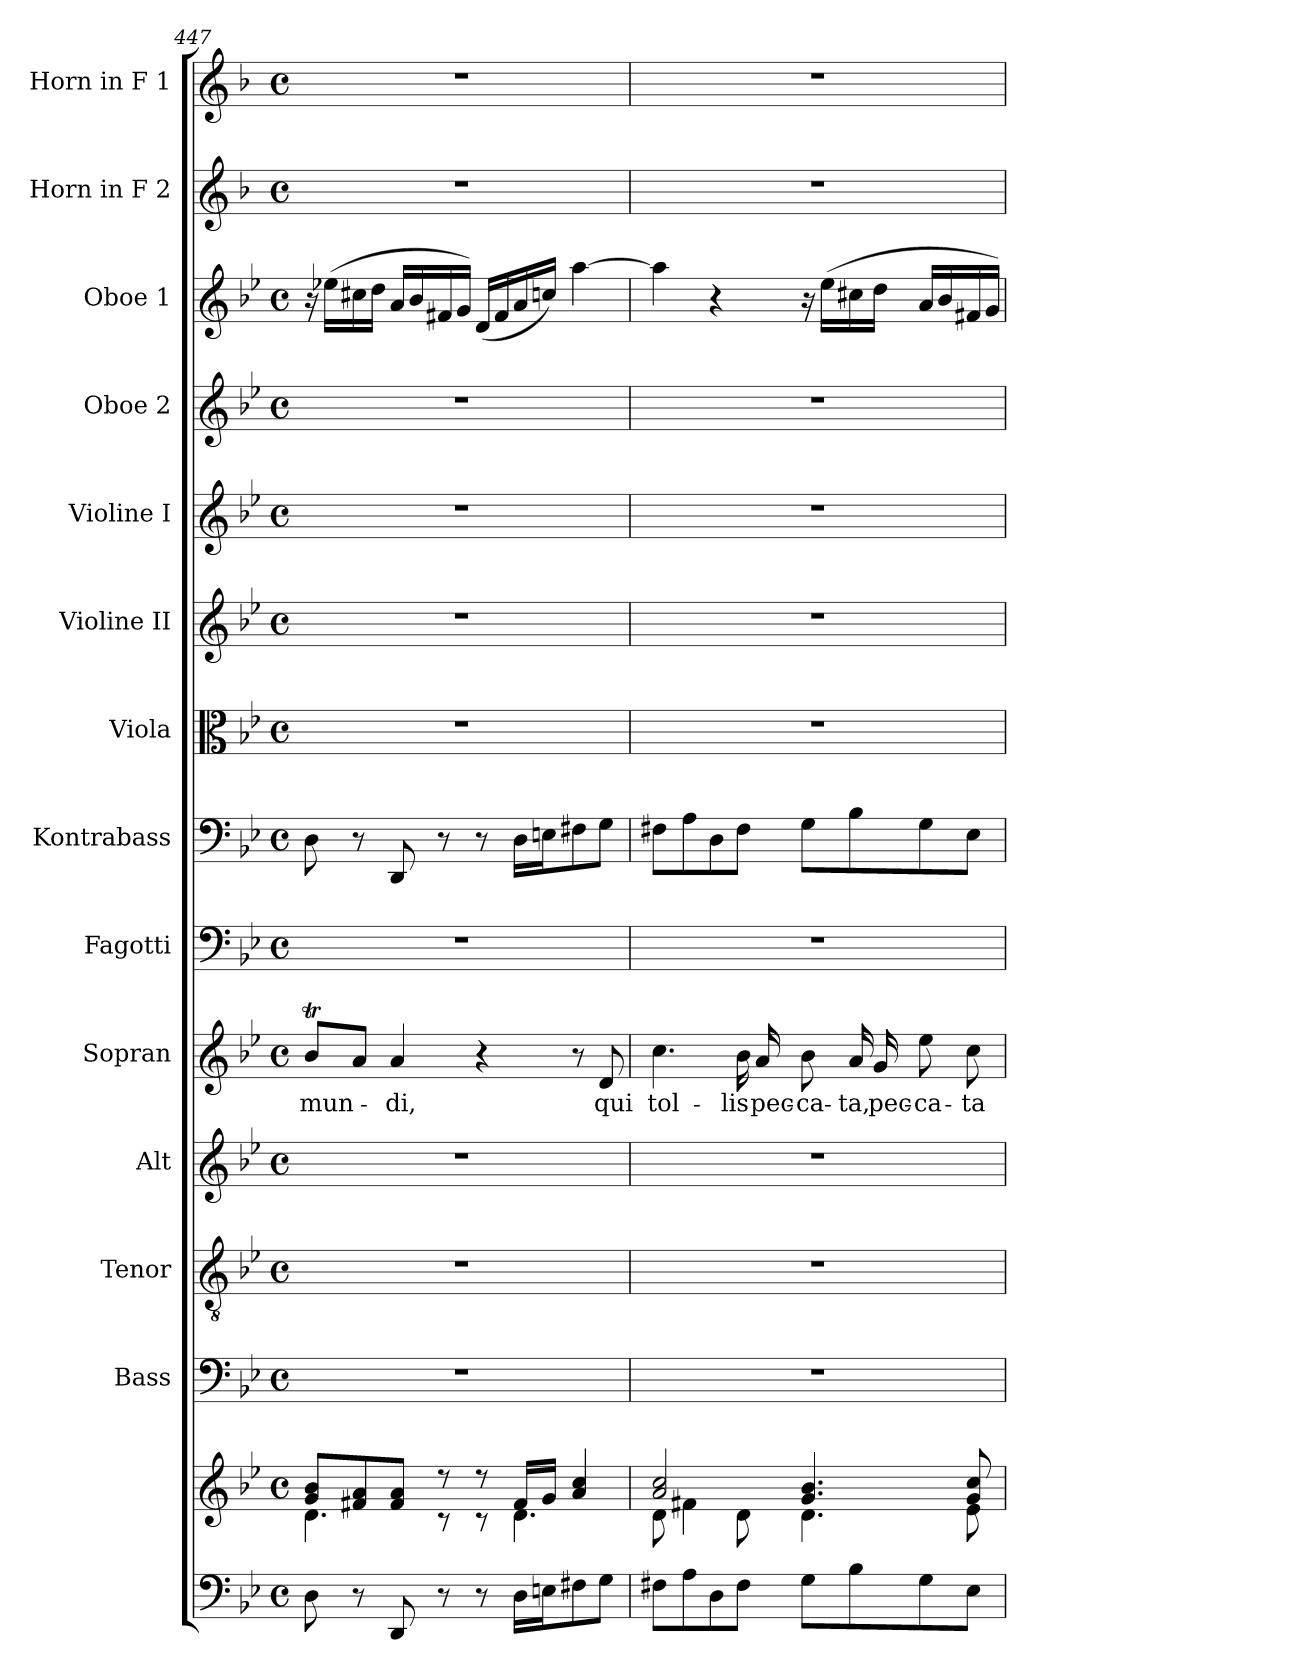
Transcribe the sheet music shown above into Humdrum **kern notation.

**kern	**kern	**kern	**kern	**kern	**kern	**text	**kern	**kern	**kern	**kern	**kern	**kern	**kern	**kern	**kern
*part14	*part14	*part13	*part12	*part11	*part10	*part10	*part9	*part8	*part7	*part6	*part5	*part4	*part3	*part2	*part1
*staff15	*staff14	*staff13	*staff12	*staff11	*staff10	*staff10	*staff9	*staff8	*staff7	*staff6	*staff5	*staff4	*staff3	*staff2	*staff1
*	*	*I"Bass	*I"Tenor	*I"Alt	*I"Sopran	*	*I"Fagotti	*I"Kontrabass	*I"Viola	*I"Violine II	*I"Violine I	*I"Oboe 2	*I"Oboe 1	*I"Horn in F 2	*I"Horn in F 1
*	*	*I'B.	*I'T.	*I'A.	*I'S.	*	*I'Fg.	*I'Kb.	*I'Vla.	*I'Vl. II	*I'Vl. I	*I'Ob. 2	*I'Ob. 1	*	*
!!LO:PB:g=z
*clefF4	*clefG2	*clefF4	*clefGv2	*clefG2	*clefG2	*	*clefF4	*clefF4	*clefC3	*clefG2	*clefG2	*clefG2	*clefG2	*clefG2	*clefG2
*	*	*	*	*	*	*	*	*ITrd7c12	*	*	*	*	*	*ITrd4c7	*ITrd4c7
*k[b-e-]	*k[b-e-]	*k[b-e-]	*k[b-e-]	*k[b-e-]	*k[b-e-]	*	*k[b-e-]	*k[b-e-]	*k[b-e-]	*k[b-e-]	*k[b-e-]	*k[b-e-]	*k[b-e-]	*k[b-e-]	*k[b-e-]
*B-:	*B-:	*B-:	*B-:	*B-:	*B-:	*	*B-:	*B-:	*B-:	*B-:	*B-:	*B-:	*B-:	*B-:	*B-:
*M4/4	*M4/4	*M4/4	*M4/4	*M4/4	*M4/4	*	*M4/4	*M4/4	*M4/4	*M4/4	*M4/4	*M4/4	*M4/4	*M4/4	*M4/4
*met(c)	*met(c)	*met(c)	*met(c)	*met(c)	*met(c)	*	*met(c)	*met(c)	*met(c)	*met(c)	*met(c)	*met(c)	*met(c)	*met(c)	*met(c)
=447	=447	=447	=447	=447	=447	=447	=447	=447	=447	=447	=447	=447	=447	=447	=447
*	*^	*	*	*	*	*	*	*	*	*	*	*	*	*	*
!	!	!	!	!	!	!	!LO:LY:b	!	!	!	!	!	!	!	!	!
8D\	8g/ 8b-/L	4.d\	1r	1r	1r	8b-T/L	mun-	1r	8DD\	1r	1r	1r	1r	16r	1r	1r
.	.	.	.	.	.	.	.	.	.	.	.	.	.	(>16ee-X\LL	.	.
8r	8f#X/ 8a/	.	.	.	.	8a/J	.	.	8r	.	.	.	.	16cc#X\	.	.
.	.	.	.	.	.	.	.	.	.	.	.	.	.	16dd\JJ	.	.
!	!	!	!	!	!	!	!LO:LY:b	!	!	!	!	!	!	!	!	!
8DD/	8f#/ 8a/J	.	.	.	.	4a/	-di,	.	8DDD/	.	.	.	.	16a/LL	.	.
.	.	.	.	.	.	.	.	.	.	.	.	.	.	16b-/	.	.
8r	8r	8r	.	.	.	.	.	.	8r	.	.	.	.	16f#X/	.	.
.	.	.	.	.	.	.	.	.	.	.	.	.	.	16g/JJ)	.	.
8r	8r	8r	.	.	.	4r	.	.	8r	.	.	.	.	(<16d/LL	.	.
.	.	.	.	.	.	.	.	.	.	.	.	.	.	16f#/	.	.
16D\LL	16f#/LL	4.d\	.	.	.	.	.	.	16DD\LL	.	.	.	.	16a/	.	.
16En\J	16g/JJ	.	.	.	.	.	.	.	16EEn\J	.	.	.	.	16ccn/JJ)	.	.
8F#X\	4a/ 4cc/	.	.	.	.	8r	.	.	8FF#X\	.	.	.	.	[4aa\	.	.
!	!	!	!	!	!	!	!LO:LY:b	!	!	!	!	!	!	!	!	!
8G\J	.	.	.	.	.	8d/	qui	.	8GG\J	.	.	.	.	.	.	.
=448	=448	=448	=448	=448	=448	=448	=448	=448	=448	=448	=448	=448	=448	=448	=448	=448
!	!	!	!	!	!	!	!LO:LY:b	!	!	!	!	!	!	!	!	!
8F#X\L	2a/ 2cc/	8d\	1r	1r	1r	4.cc\	tol-	1r	8FF#X\L	1r	1r	1r	1r	4aa\]	1r	1r
8A\	.	4f#X\	.	.	.	.	.	.	8AA\	.	.	.	.	.	.	.
8D\	.	.	.	.	.	.	.	.	8DD\	.	.	.	.	4r	.	.
!	!	!	!	!	!	!	!LO:LY:b	!	!	!	!	!	!	!	!	!
8F#\J	.	8d\	.	.	.	16b-\	-lis	.	8FF#\J	.	.	.	.	.	.	.
!	!	!	!	!	!	!	!LO:LY:b	!	!	!	!	!	!	!	!	!
.	.	.	.	.	.	16a/	pec-	.	.	.	.	.	.	.	.	.
!	!	!	!	!	!	!	!LO:LY:b	!	!	!	!	!	!	!	!	!
8G\L	4.g/ 4.b-/	4.d\	.	.	.	8b-\	-ca-	.	8GG\L	.	.	.	.	16r	.	.
.	.	.	.	.	.	.	.	.	.	.	.	.	.	(>16ee-\LL	.	.
!	!	!	!	!	!	!	!LO:LY:b	!	!	!	!	!	!	!	!	!
8B-\	.	.	.	.	.	16a/	-ta,	.	8BB-\	.	.	.	.	16cc#X\	.	.
!	!	!	!	!	!	!	!LO:LY:b	!	!	!	!	!	!	!	!	!
.	.	.	.	.	.	16g/	pec-	.	.	.	.	.	.	16dd\JJ	.	.
!	!	!	!	!	!	!	!LO:LY:b	!	!	!	!	!	!	!	!	!
8G\	.	.	.	.	.	8ee-\	-ca-	.	8GG\	.	.	.	.	16a/LL	.	.
.	.	.	.	.	.	.	.	.	.	.	.	.	.	16b-/	.	.
!	!	!	!	!	!	!	!LO:LY:b	!	!	!	!	!	!	!	!	!
8E-\J	8g/ 8cc/	8e-\	.	.	.	8cc\	-ta	.	8EE-\J	.	.	.	.	16f#X/	.	.
.	.	.	.	.	.	.	.	.	.	.	.	.	.	16g/JJ)	.	.
*	*v	*v	*	*	*	*	*	*	*	*	*	*	*	*	*	*
=	=	=	=	=	=	=	=	=	=	=	=	=	=	=	=
*-	*-	*-	*-	*-	*-	*-	*-	*-	*-	*-	*-	*-	*-	*-	*-
